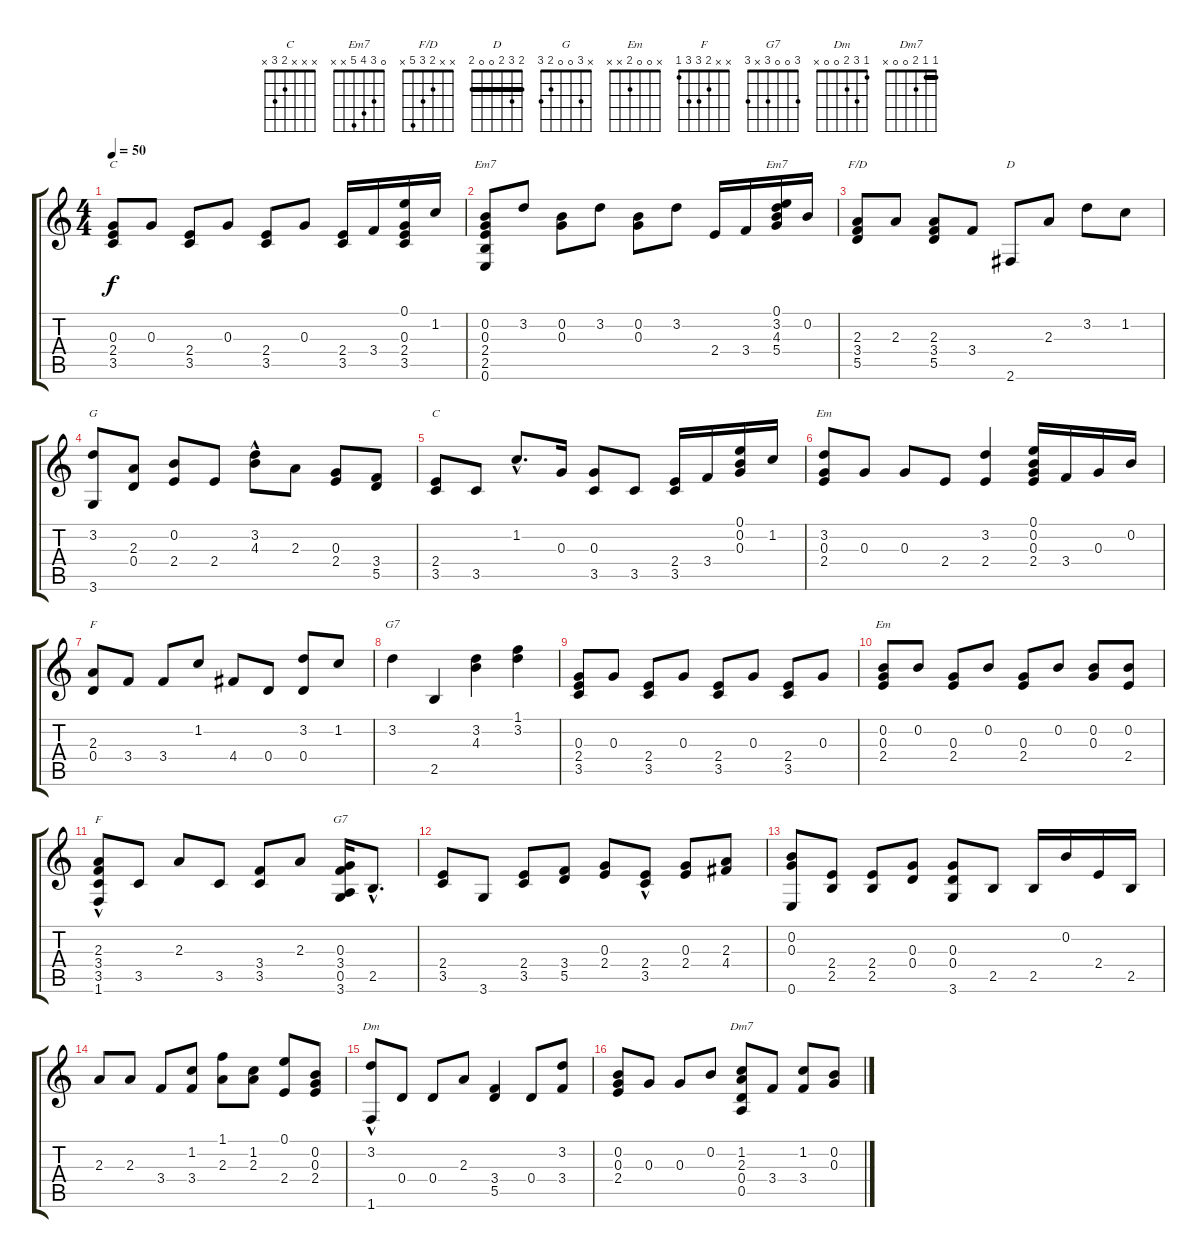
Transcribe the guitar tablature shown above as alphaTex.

\track "" {instrument acousticguitarnylon}
\staff {score tabs}
\tuning (E4 B3 G3 D3 A2 E2) {hide}
\chord ("C" x x 0 2 3 x)
\chord ("Em7" x 3 0 2 2 x)
\chord ("Em7" 0 3 4 5 x x)
\chord ("F/D" x x 2 3 5 x)
\chord ("D" 2 3 2 0 0 2) {barre 2}
\chord ("G" x 3 0 0 2 3)
\chord ("C" x x x 2 3 x)
\chord ("Em" 0 0 0 2 2 0)
\chord ("F" 1 1 2 3 3 1) {barre 1}
\chord ("G7" 1 0 0 0 2 3)
\chord ("Em" x 0 0 2 x x)
\chord ("F" x x 2 3 3 1)
\chord ("G7" 3 0 0 3 x 3)
\chord ("Dm" 1 3 2 0 0 x)
\chord ("Dm7" 1 1 2 0 0 x) {barre 1}
\ts (4 4)
\tempo 50
\clef g2
\ks c
(0.3 2.4 3.5).8{ch "C" dy f instrument acousticguitarnylon} 0.3.8 (2.4 3.5).8 0.3.8 (2.4 3.5).8 0.3.8 (2.4 3.5).16 3.4.16 (0.1 0.3 2.4 3.5).16 1.2.16 |
(0.2 0.3 2.4 2.5 0.6).8{ch "Em7"} 3.2.8 (0.2 0.3).8 3.2.8 (0.2 0.3).8 3.2.8 2.4.16 3.4.16 (0.1 3.2 4.3 5.4).16{ch "Em7"} 0.2.16 |
(2.3 3.4 5.5).8{ch "F/D"} 2.3.8 (2.3 3.4 5.5).8 3.4.8 2.6.8{ch "D"} 2.3.8 3.2.8 1.2.8 |
(3.2 3.6).8{ch "G"} (2.3 0.4).8 (0.2 2.4).8 2.4.8 (3.2{hac} 4.3{hac}).8 2.3.8 (0.3 2.4).8 (3.4 5.5).8 |
(2.4 3.5).8{ch "C"} 3.5.8 1.2{hac}.8{d} 0.3.16 (0.3 3.5).8 3.5.8 (2.4 3.5).16 3.4.16 (0.1 0.2 0.3).16 1.2.16 |
(3.2 0.3 2.4).8{ch "Em"} 0.3.8 0.3.8 2.4.8 (3.2 2.4).4 (0.1 0.2 0.3 2.4).16 3.4.16 0.3.16 0.2.16 |
(2.3 0.4).8{ch "F"} 3.4.8 3.4.8 1.2.8 4.4.8 0.4.8 (3.2 0.4).8 1.2.8 |
3.2.4{ch "G7"} 2.5.4 (3.2 4.3).4 (1.1 3.2).4 |
(0.3 2.4 3.5).8 0.3.8 (2.4 3.5).8 0.3.8 (2.4 3.5).8 0.3.8 (2.4 3.5).8 0.3.8 |
(0.2 0.3 2.4).8{ch "Em"} 0.2.8 (0.3 2.4).8 0.2.8 (0.3 2.4).8 0.2.8 (0.2 0.3).8 (0.2 2.4).8 |
(2.3 3.4 3.5{hac} 1.6).8{ch "F"} 3.5.8 2.3.8 3.5.8 (3.4 3.5).8 2.3.8 (0.3 3.4 0.5 3.6).16{ch "G7"} 2.5{hac}.8{d} |
(2.4 3.5).8 3.6.8 (2.4 3.5).8 (3.4 5.5).8 (0.3 2.4).8 (2.4 3.5{hac}).8{balance 8} (0.3 2.4).8 (2.3 4.4).8 |
(0.2 0.3 0.6).8 (2.4 2.5).8 (2.4 2.5).8 (0.3 0.4).8 (0.3 0.4 3.6).8 2.5.8 2.5.16 0.2.16 2.4.16 2.5.16 |
2.3.8 2.3.8 3.4.8 (1.2 3.4).8 (1.1 2.3).8 (1.2 2.3).8 (0.1 2.4).8 (0.2 0.3 2.4).8 |
(3.2 1.6{hac}).8{ch "Dm"} 0.4.8 0.4.8 2.3.8 (3.4 5.5).4 0.4.8 (3.2 3.4).8 |
(0.2 0.3 2.4).8 0.3.8 0.3.8 0.2.8 (1.2 2.3 0.4 0.5).8{ch "Dm7"} 3.4.8 (1.2 3.4).8 (0.2 0.3).8
